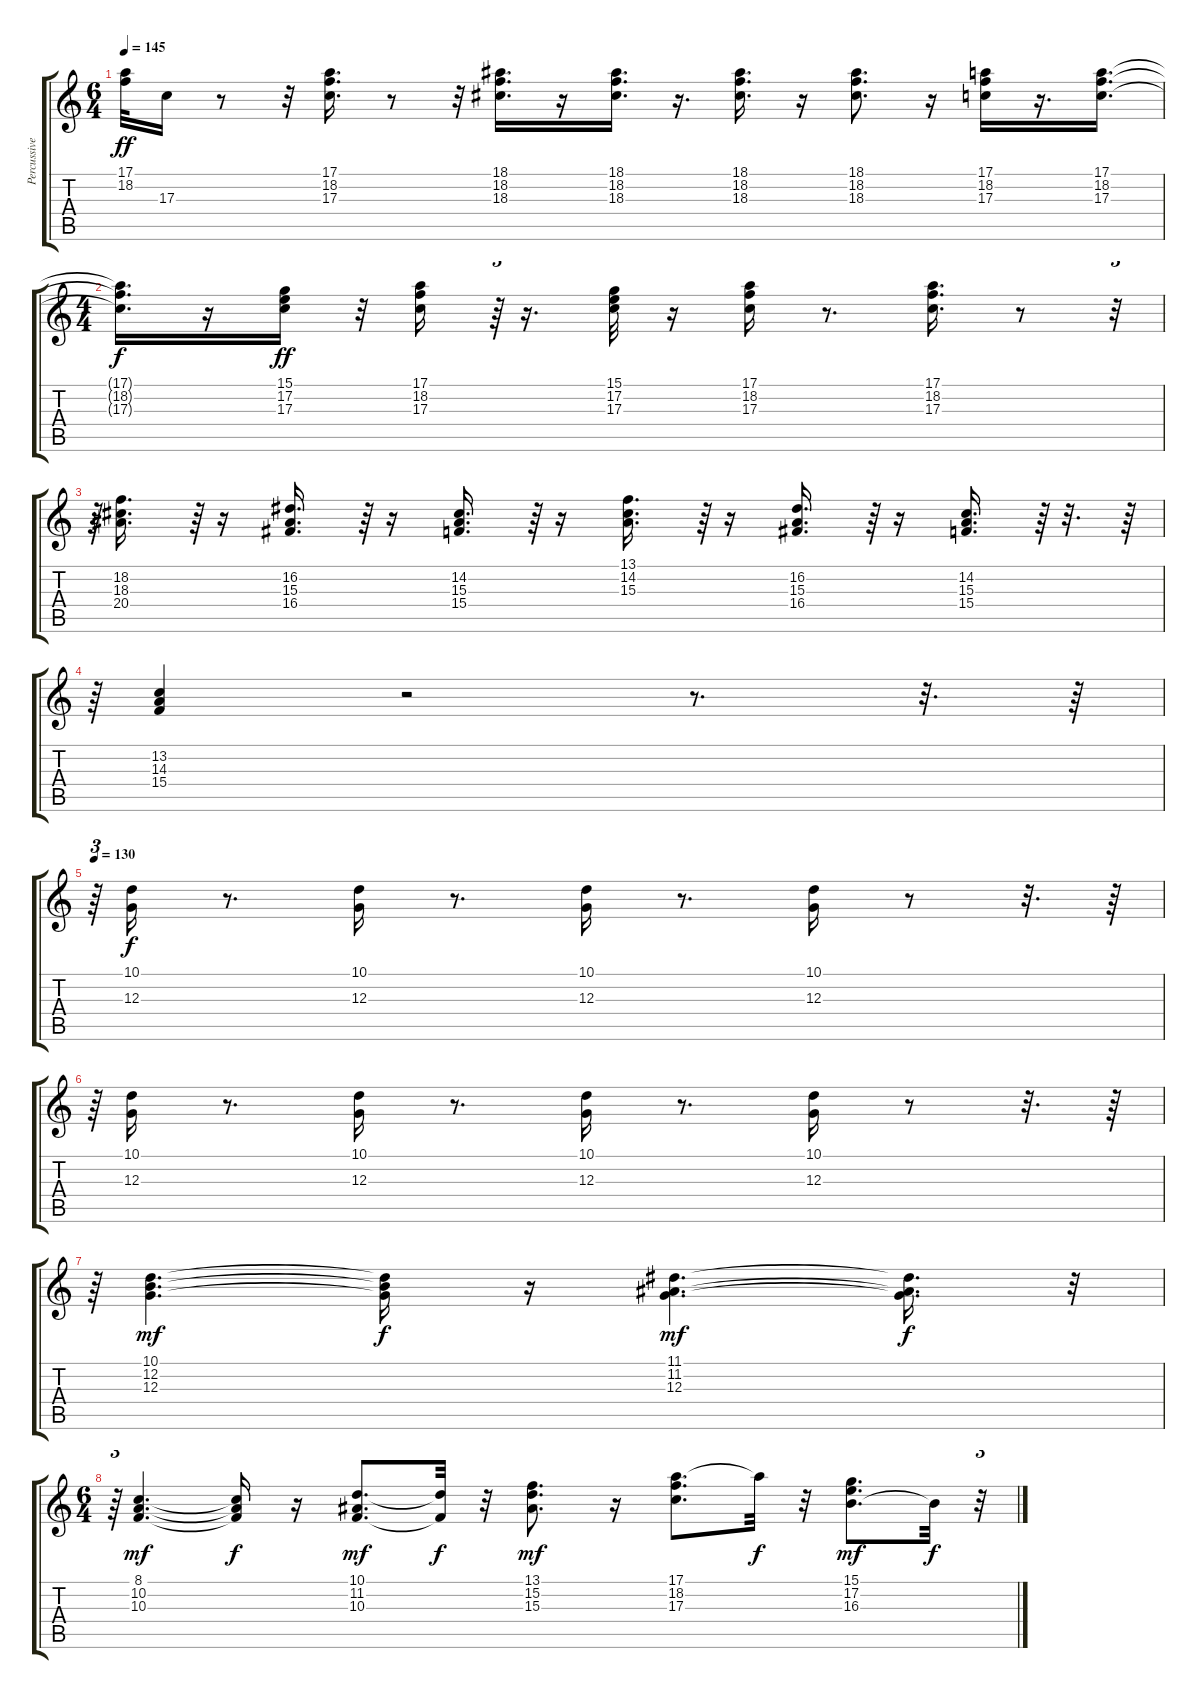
\track ("Percussive Organ" "Percussive") {instrument percussiveorgan}
\staff {score tabs}
\tuning (E4 B3 G3 D3 A2 E2) {hide}
\ts (6 4)
\tempo 145
\clef g2
\ks c
(17.1 18.2).32{dy ff} 17.3.16 r.8 r.32 (17.1 18.2 17.3).16{d} r.8 r.32 (18.1 18.2 18.3).16{d} r.16 (18.1 18.2 18.3).16{d} r.16{d} (18.1 18.2 18.3).16{d} r.16 (18.1 18.2 18.3).8{d} r.16 (17.1 18.2 17.3).16 r.16{d} (17.1 18.2 17.3).16{d} |
\ts (4 4)
(17.1{t} 18.2{t} 17.3{t}).16{d dy f} r.16 (15.1 17.2 17.3).16{dy ff} r.32 (17.1 18.2 17.3).16 r.64{tu (3 2)} r.16{d} (15.1 17.2 17.3).32 r.16 (17.1 18.2 17.3).16 r.8{d} (17.1 18.2 17.3).16{d} r.8 r.32{tu (3 2)} |
r.64{tu (3 2)} (18.2 18.3 20.4).16{d} r.64{tu (3 2)} r.16 (16.2 15.3 16.4).16{d} r.64{tu (3 2)} r.16 (14.2 15.3 15.4).16{d} r.64{tu (3 2)} r.16 (13.1 14.2 15.3).16{d} r.64{tu (3 2)} r.16 (16.2 15.3 16.4).16{d} r.64{tu (3 2)} r.16 (14.2 15.3 15.4).16{d} r.64{tu (3 2)} r.32{d} r.64 |
r.64{tu (3 2)} (13.2 14.3 15.4).4 r.2 r.8{d} r.32{d} r.64 |
\tempo 130
r.64{tu (3 2)} (10.1 12.3).16{dy f} r.8{d} (10.1 12.3).16 r.8{d} (10.1 12.3).16 r.8{d} (10.1 12.3).16 r.8 r.32{d} r.64 |
r.64{tu (3 2)} (10.1 12.3).16 r.8{d} (10.1 12.3).16 r.8{d} (10.1 12.3).16 r.8{d} (10.1 12.3).16 r.8 r.32{d} r.64 |
r.64{tu (3 2)} (10.1 12.2 12.3).4{d dy mf} (10.1{t} 12.2{t} 12.3{t}).16{dy f} r.16 (11.1 11.2 12.3).4{d dy mf} (11.1{t} 11.2{t} 12.3{t}).16{d dy f} r.32{tu (3 2)} |
\ts (6 4)
r.64{tu (3 2)} (8.1 10.2 10.3).4{d dy mf} (8.1{t} 10.2{t} 10.3{t}).16{dy f} r.16 (10.1 11.2 10.3).8{d dy mf} (10.1{t} 10.3{t}).32{dy f} r.32 (13.1 15.2 15.3).8{d dy mf} r.16 (17.1 18.2 17.3).8{d} 17.1{t}.32{dy f} r.32 (15.1 17.2 16.3).8{d dy mf} 16.3{t}.32{dy f} r.32{tu (3 2)}
